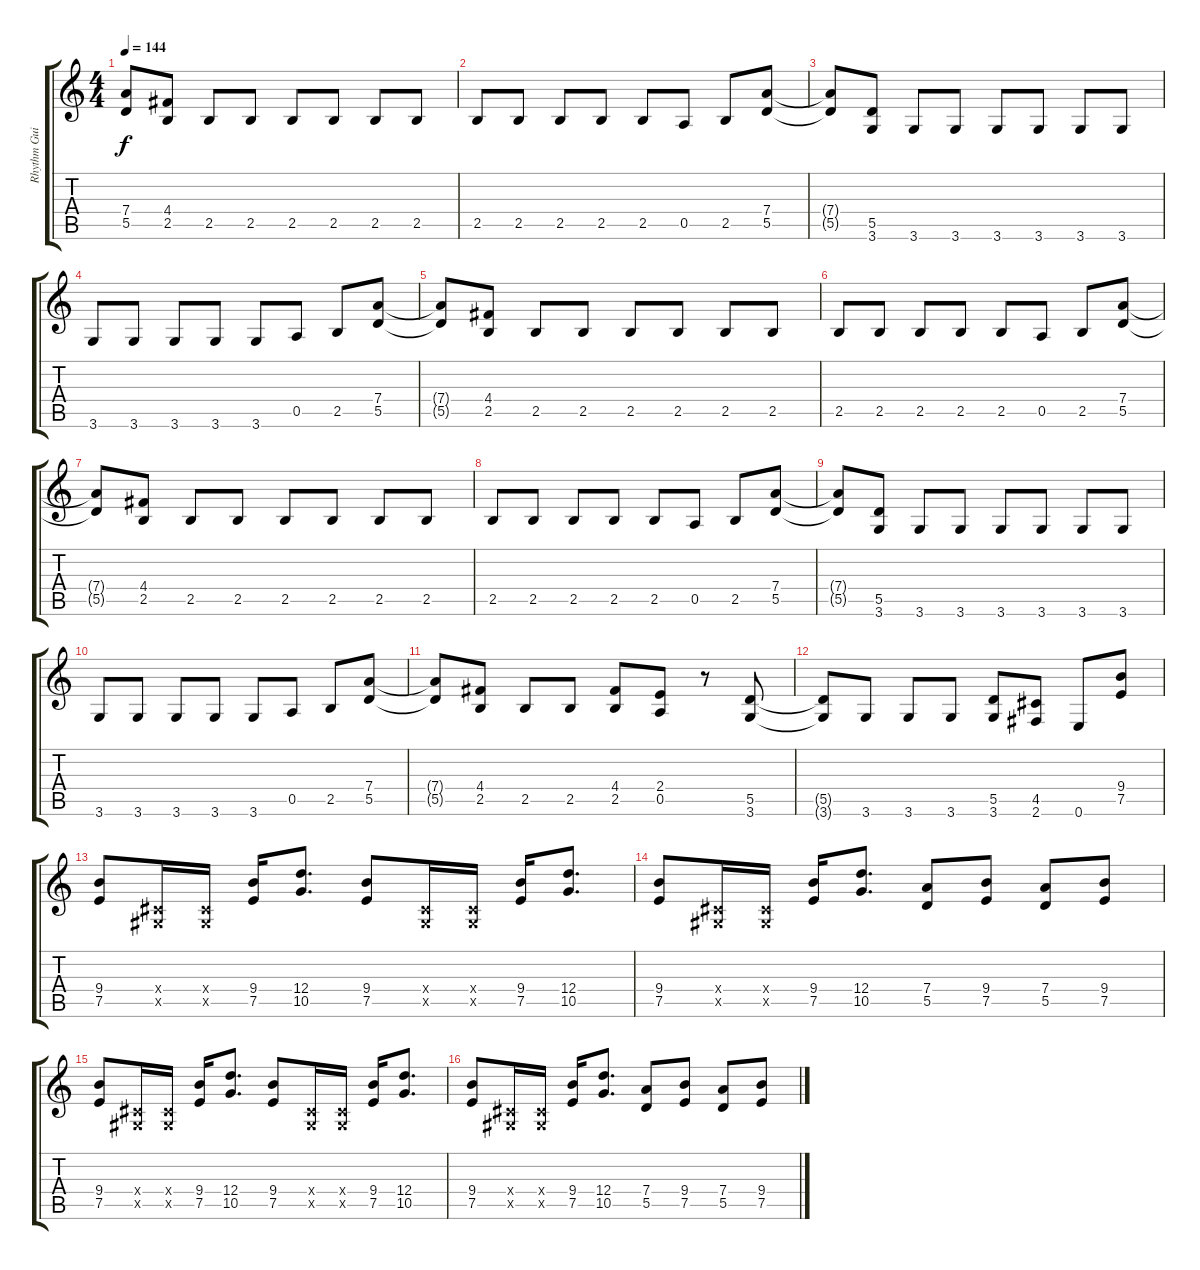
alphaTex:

\track ("Rhythm Guitar" "Rhythm Gui") {instrument distortionguitar}
\staff {score tabs}
\tuning (E4 B3 G3 D3 A2 E2) {hide}
\ts (4 4)
\tempo 144
\clef g2
\ks c
(7.4{t} 5.5{t}).8{dy f} (4.4 2.5).8 2.5.8 2.5.8 2.5.8 2.5.8 2.5.8 2.5.8 |
2.5.8 2.5.8 2.5.8 2.5.8 2.5.8 0.5.8 2.5.8 (7.4 5.5).8 |
(7.4{t} 5.5{t}).8 (5.5 3.6).8 3.6.8 3.6.8 3.6.8 3.6.8 3.6.8 3.6.8 |
3.6.8 3.6.8 3.6.8 3.6.8 3.6.8 0.5.8 2.5.8 (7.4 5.5).8 |
(7.4{t} 5.5{t}).8 (4.4 2.5).8 2.5.8 2.5.8 2.5.8 2.5.8 2.5.8 2.5.8 |
2.5.8 2.5.8 2.5.8 2.5.8 2.5.8 0.5.8 2.5.8 (7.4 5.5).8 |
(7.4{t} 5.5{t}).8 (4.4 2.5).8 2.5.8 2.5.8 2.5.8 2.5.8 2.5.8 2.5.8 |
2.5.8 2.5.8 2.5.8 2.5.8 2.5.8 0.5.8 2.5.8 (7.4 5.5).8 |
(7.4{t} 5.5{t}).8 (5.5 3.6).8 3.6.8 3.6.8 3.6.8 3.6.8 3.6.8 3.6.8 |
3.6.8 3.6.8 3.6.8 3.6.8 3.6.8 0.5.8 2.5.8 (7.4 5.5).8 |
(7.4{t} 5.5{t}).8 (4.4 2.5).8 2.5.8 2.5.8 (4.4 2.5).8 (2.4 0.5).8 r.8 (5.5 3.6).8 |
(5.5{t} 3.6{t}).8 3.6.8 3.6.8 3.6.8 (5.5 3.6).8 (4.5 2.6).8 0.6.8 (9.4 7.5).8 |
(9.4 7.5).8 (-1.4{x} -1.5{x}).16 (-1.4{x} -1.5{x}).16 (9.4 7.5).16 (12.4 10.5).8{d} (9.4 7.5).8 (-1.4{x} -1.5{x}).16 (-1.4{x} -1.5{x}).16 (9.4 7.5).16 (12.4 10.5).8{d} |
(9.4 7.5).8 (-1.4{x} -1.5{x}).16 (-1.4{x} -1.5{x}).16 (9.4 7.5).16 (12.4 10.5).8{d} (7.4 5.5).8 (9.4 7.5).8 (7.4 5.5).8 (9.4 7.5).8 |
(9.4 7.5).8 (-1.4{x} -1.5{x}).16 (-1.4{x} -1.5{x}).16 (9.4 7.5).16 (12.4 10.5).8{d} (9.4 7.5).8 (-1.4{x} -1.5{x}).16 (-1.4{x} -1.5{x}).16 (9.4 7.5).16 (12.4 10.5).8{d} |
(9.4 7.5).8 (-1.4{x} -1.5{x}).16 (-1.4{x} -1.5{x}).16 (9.4 7.5).16 (12.4 10.5).8{d} (7.4 5.5).8 (9.4 7.5).8 (7.4 5.5).8 (9.4 7.5).8
